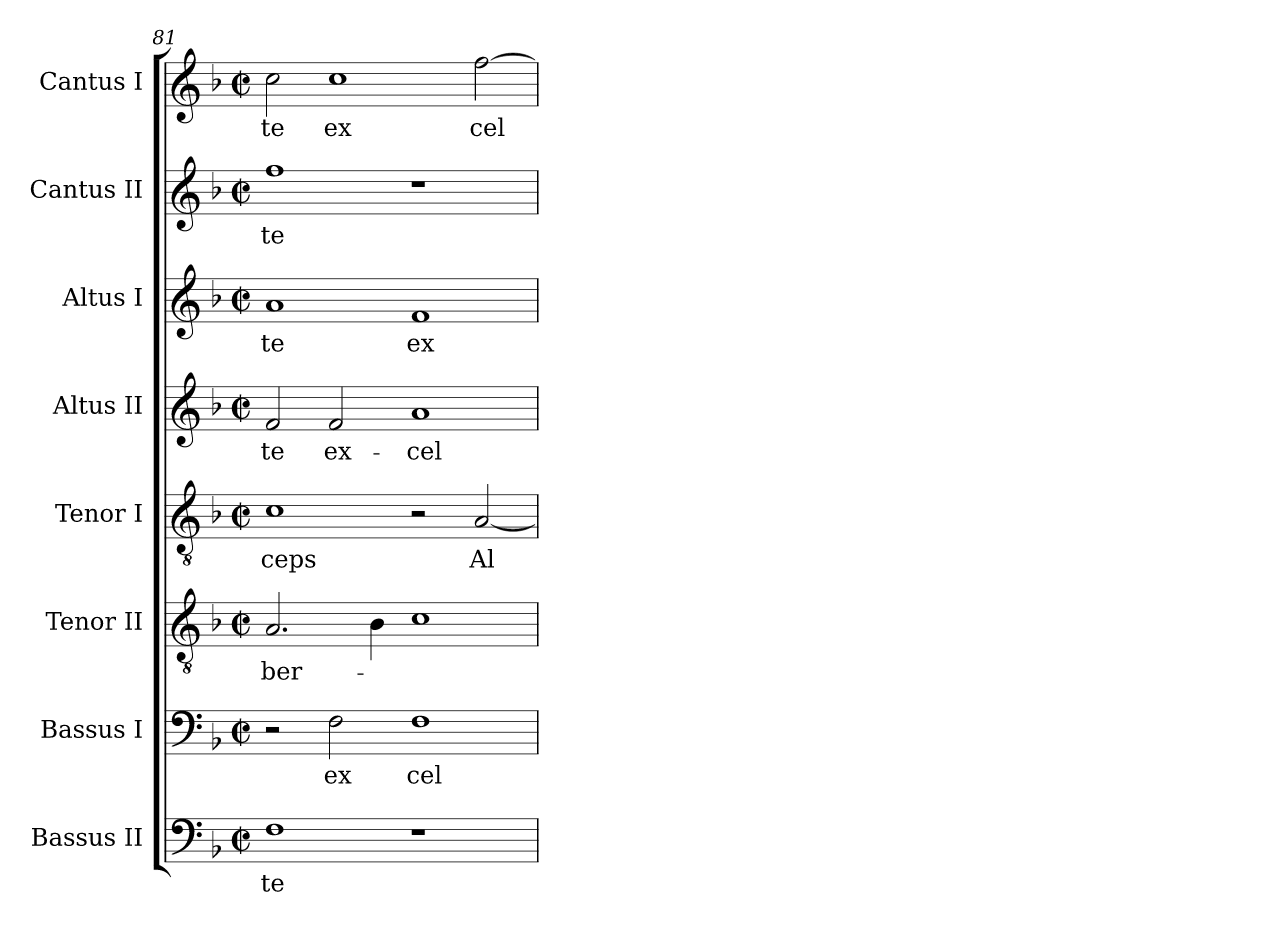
**kern	**text	**kern	**text	**kern	**text	**kern	**text	**kern	**text	**kern	**text	**kern	**text	**kern	**text
*part8	*part8	*part7	*part7	*part6	*part6	*part5	*part5	*part4	*part4	*part3	*part3	*part2	*part2	*part1	*part1
*staff8	*staff8	*staff7	*staff7	*staff6	*staff6	*staff5	*staff5	*staff4	*staff4	*staff3	*staff3	*staff2	*staff2	*staff1	*staff1
*I"Bassus II	*	*I"Bassus I	*	*I"Tenor II	*	*I"Tenor I	*	*I"Altus II	*	*I"Altus I	*	*I"Cantus II	*	*I"Cantus I	*
*I'B II	*	*I'B I	*	*I'T II	*	*I'T I	*	*I'A II	*	*I'A I	*	*	*	*	*
*clefF4	*	*clefF4	*	*clefGv2	*	*clefGv2	*	*clefG2	*	*clefG2	*	*clefG2	*	*clefG2	*
*k[b-]	*	*k[b-]	*	*k[b-]	*	*k[b-]	*	*k[b-]	*	*k[b-]	*	*k[b-]	*	*k[b-]	*
*F:	*	*F:	*	*F:	*	*F:	*	*F:	*	*F:	*	*F:	*	*F:	*
*M2/2	*	*M2/2	*	*M2/2	*	*M2/2	*	*M2/2	*	*M2/2	*	*M2/2	*	*M2/2	*
*met(c|)	*	*met(c|)	*	*met(c|)	*	*met(c|)	*	*met(c|)	*	*met(c|)	*	*met(c|)	*	*met(c|)	*
=81	=81	=81	=81	=81	=81	=81	=81	=81	=81	=81	=81	=81	=81	=81	=81
!	!LO:LY:b:cj	!	!	!	!LO:LY:b	!	!LO:LY:b:cj	!	!LO:LY:b:cj	!	!LO:LY:b:cj	!	!LO:LY:b:cj	!	!LO:LY:b:cj
1F	-te	2r	.	2.A/	-ber-	1c	ceps	2f/	-te	1a	te	1ff	te	2cc\	te
!	!	!	!LO:LY:b:cj	!	!	!	!	!	!LO:LY:b:cj	!	!	!	!	!	!LO:LY:b:cj
.	.	2F\	ex	.	.	.	.	2f/	ex-	.	.	.	.	1cc	ex
.	.	.	.	4B-\	.	.	.	.	.	.	.	.	.	.	.
!	!	!	!LO:LY:b:cj	!	!	!	!	!	!LO:LY:b:cj	!	!LO:LY:b:cj	!	!	!	!
1r	.	1F	cel	1c	.	2r	.	1a	-cel-	1f	ex	1r	.	.	.
!	!	!	!	!	!	!	!LO:LY:b:cj	!	!	!	!	!	!	!	!LO:LY:b
.	.	.	.	.	.	[<2A/	Al	.	.	.	.	.	.	[>2ff\	cel
=	=	=	=	=	=	=	=	=	=	=	=	=	=	=	=
*-	*-	*-	*-	*-	*-	*-	*-	*-	*-	*-	*-	*-	*-	*-	*-
